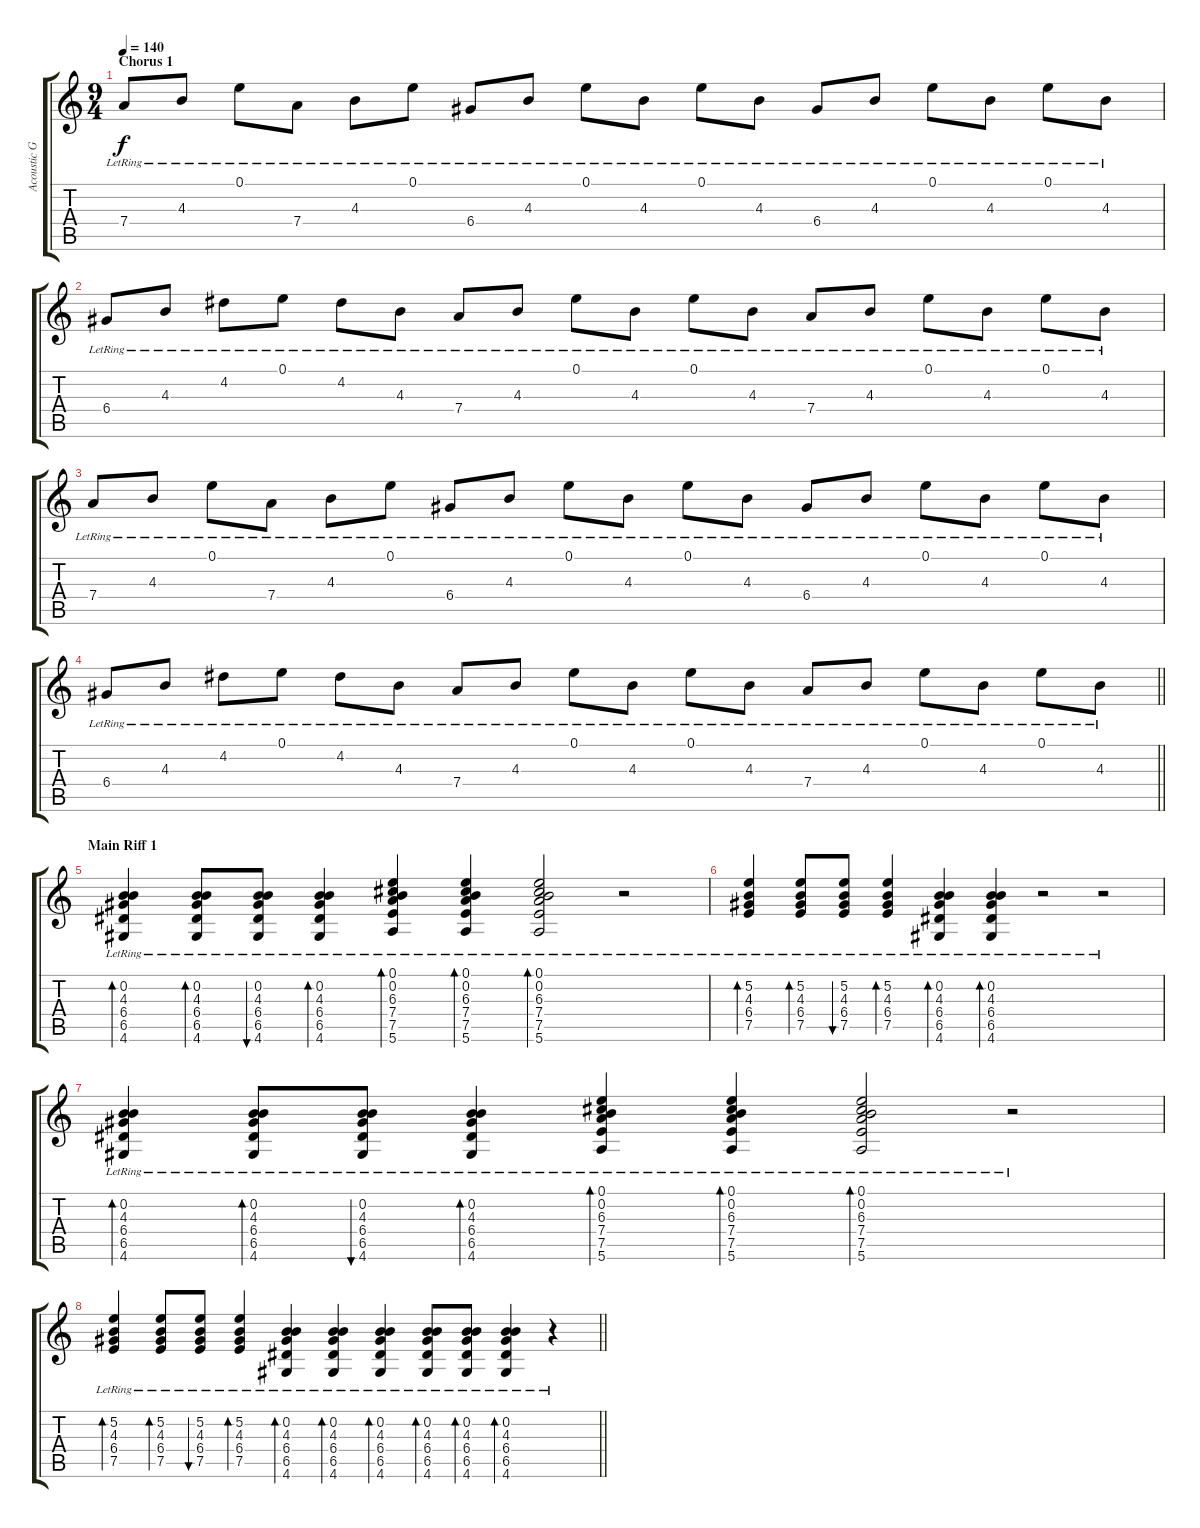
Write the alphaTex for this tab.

\track ("Acoustic Guitar 1" "Acoustic G") {instrument acousticguitarsteel}
\staff {score tabs}
\tuning (E4 B3 G3 D3 A2 E2) {hide}
\ts (9 4)
\section ("" "Chorus 1")
\tempo 140
\clef g2
\ks c
7.4{lr}.8{dy f} 4.3{lr}.8 0.1{lr}.8 7.4{lr}.8 4.3{lr}.8 0.1{lr}.8 6.4{lr}.8 4.3{lr}.8 0.1{lr}.8 4.3{lr}.8 0.1{lr}.8 4.3{lr}.8 6.4{lr}.8 4.3{lr}.8 0.1{lr}.8 4.3{lr}.8 0.1{lr}.8 4.3{lr}.8 |
6.4{lr}.8 4.3{lr}.8 4.2{lr}.8 0.1{lr}.8 4.2{lr}.8 4.3{lr}.8 7.4{lr}.8 4.3{lr}.8 0.1{lr}.8 4.3{lr}.8 0.1{lr}.8 4.3{lr}.8 7.4{lr}.8 4.3{lr}.8 0.1{lr}.8 4.3{lr}.8 0.1{lr}.8 4.3{lr}.8 |
7.4{lr}.8 4.3{lr}.8 0.1{lr}.8 7.4{lr}.8 4.3{lr}.8 0.1{lr}.8 6.4{lr}.8 4.3{lr}.8 0.1{lr}.8 4.3{lr}.8 0.1{lr}.8 4.3{lr}.8 6.4{lr}.8 4.3{lr}.8 0.1{lr}.8 4.3{lr}.8 0.1{lr}.8 4.3{lr}.8 |
\barLineRight lightlight
6.4{lr}.8 4.3{lr}.8 4.2{lr}.8 0.1{lr}.8 4.2{lr}.8 4.3{lr}.8 7.4{lr}.8 4.3{lr}.8 0.1{lr}.8 4.3{lr}.8 0.1{lr}.8 4.3{lr}.8 7.4{lr}.8 4.3{lr}.8 0.1{lr}.8 4.3{lr}.8 0.1{lr}.8 4.3{lr}.8 |
\section ("" "Main Riff 1")
(0.2{lr} 4.3{lr} 6.4{lr} 6.5{lr} 4.6{lr}).4{bd 60} (0.2{lr} 4.3{lr} 6.4{lr} 6.5{lr} 4.6{lr}).8{bd 60} (0.2{lr} 4.3{lr} 6.4{lr} 6.5{lr} 4.6{lr}).8{bu 60} (0.2{lr} 4.3{lr} 6.4{lr} 6.5{lr} 4.6{lr}).4{bd 60} (0.1{lr} 0.2{lr} 6.3{lr} 7.4{lr} 7.5{lr} 5.6{lr}).4{bd 60} (0.1{lr} 0.2{lr} 6.3{lr} 7.4{lr} 7.5{lr} 5.6{lr}).4{bd 60} (0.1{lr} 0.2{lr} 6.3{lr} 7.4{lr} 7.5{lr} 5.6{lr}).2{bd 60} r.2 |
(5.2{lr} 4.3{lr} 6.4{lr} 7.5{lr}).4{bd 60} (5.2{lr} 4.3{lr} 6.4{lr} 7.5{lr}).8{bd 60} (5.2{lr} 4.3{lr} 6.4{lr} 7.5{lr}).8{bu 60} (5.2{lr} 4.3{lr} 6.4{lr} 7.5{lr}).4{bd 60} (0.2{lr} 4.3{lr} 6.4{lr} 6.5{lr} 4.6{lr}).4{bd 60} (0.2{lr} 4.3{lr} 6.4{lr} 6.5{lr} 4.6{lr}).4{bd 60} r.2 r.2 |
(0.2{lr} 4.3{lr} 6.4{lr} 6.5{lr} 4.6{lr}).4{bd 60} (0.2{lr} 4.3{lr} 6.4{lr} 6.5{lr} 4.6{lr}).8{bd 60} (0.2{lr} 4.3{lr} 6.4{lr} 6.5{lr} 4.6{lr}).8{bu 60} (0.2{lr} 4.3{lr} 6.4{lr} 6.5{lr} 4.6{lr}).4{bd 60} (0.1{lr} 0.2{lr} 6.3{lr} 7.4{lr} 7.5{lr} 5.6{lr}).4{bd 60} (0.1{lr} 0.2{lr} 6.3{lr} 7.4{lr} 7.5{lr} 5.6{lr}).4{bd 60} (0.1{lr} 0.2{lr} 6.3{lr} 7.4{lr} 7.5{lr} 5.6{lr}).2{bd 60} r.2 |
\barLineRight lightlight
(5.2{lr} 4.3{lr} 6.4{lr} 7.5{lr}).4{bd 60} (5.2{lr} 4.3{lr} 6.4{lr} 7.5{lr}).8{bd 60} (5.2{lr} 4.3{lr} 6.4{lr} 7.5{lr}).8{bu 60} (5.2{lr} 4.3{lr} 6.4{lr} 7.5{lr}).4{bd 60} (0.2{lr} 4.3{lr} 6.4{lr} 6.5{lr} 4.6{lr}).4{bd 60} (0.2{lr} 4.3{lr} 6.4{lr} 6.5{lr} 4.6{lr}).4{bd 60} (0.2{lr} 4.3{lr} 6.4{lr} 6.5{lr} 4.6{lr}).4{bd 60} (0.2{lr} 4.3{lr} 6.4{lr} 6.5{lr} 4.6{lr}).8{bd 60} (0.2{lr} 4.3{lr} 6.4{lr} 6.5{lr} 4.6{lr}).8{bd 60} (0.2{lr} 4.3{lr} 6.4{lr} 6.5{lr} 4.6{lr}).4{bd 60} r.4
